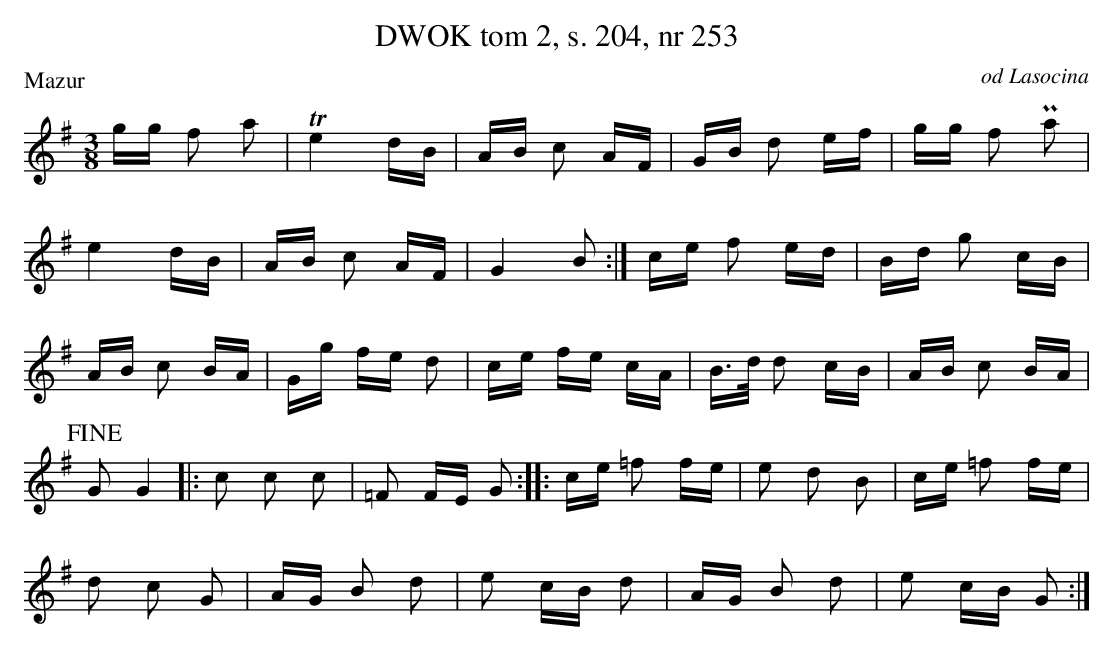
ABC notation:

X:1
T:DWOK tom 2, s. 204, nr 253
O:od Lasocina
P:Mazur
L:1/16
M:3/8
K:G
gg f2 a2|!trill!e4 dB|AB c2 AF|GB d2 ef|gg f2 Pa2|
e4 dB|AB c2 AF|G4 B2:|ce f2 ed|Bd g2 cB|
AB c2 BA|Gg fe d2|ce fe cA|B3/2d/2 d2 cB|AB c2 BA|
!fine!G2 G4|:c2 c2 c2|=F2 FE G2::ce =f2 fe|e2 d2 B2| ce =f2 fe|
d2 c2 G2|AG B2 d2|e2 cB d2|AG B2 d2| e2 cB G2:|
